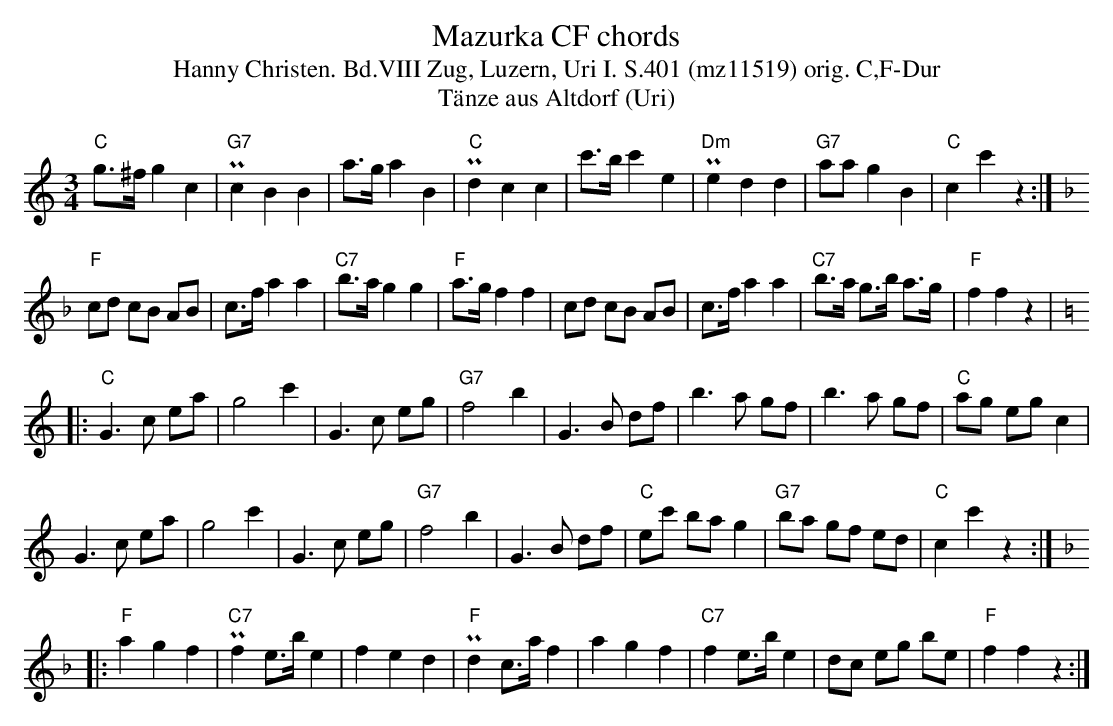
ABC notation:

X:1
T: Mazurka CF chords
T:Hanny Christen. Bd.VIII Zug, Luzern, Uri I. S.401 (mz11519) orig. C,F-Dur
T: T\"anze aus Altdorf (Uri)
M:3/4
L:1/8
K:C %%MIDI gchordon
"C"g>^f g2c2 | "G7"Pc2B2B2 | a>g a2B2 | "C"Pd2c2c2 | c'>b c'2e2 | "Dm"Pe2d2d2 | "G7"aa g2B2 | "C"c2c'2z2 :| [K:F]
"F"cd cB AB | c>f a2a2 | "C7"b>ag2g2 | "F"a>gf2f2 | cd cB AB | c>f a2a2 | "C7"b>a g>b a>g | "F"f2f2z2 | [K:C]
|: "C"G3c ea | g4c'2 | G3c eg | "G7"f4b2 | G3B df | b3a gf | b3a gf | "C"ag eg c2 |
G3c ea | g4c'2 | G3c eg | "G7"f4b2 | G3B df | "C"ec' ba g2 | "G7"ba gf ed | "C"c2c'2z2 :: [K:F]
"F"a2g2f2 | "C7"Pf2 e>b e2 | f2e2d2 | "F"Pd2 c>a f2 | a2g2f2 | "C7"f2 e>b e2 | dc eg be | "F"f2f2z2 :|
